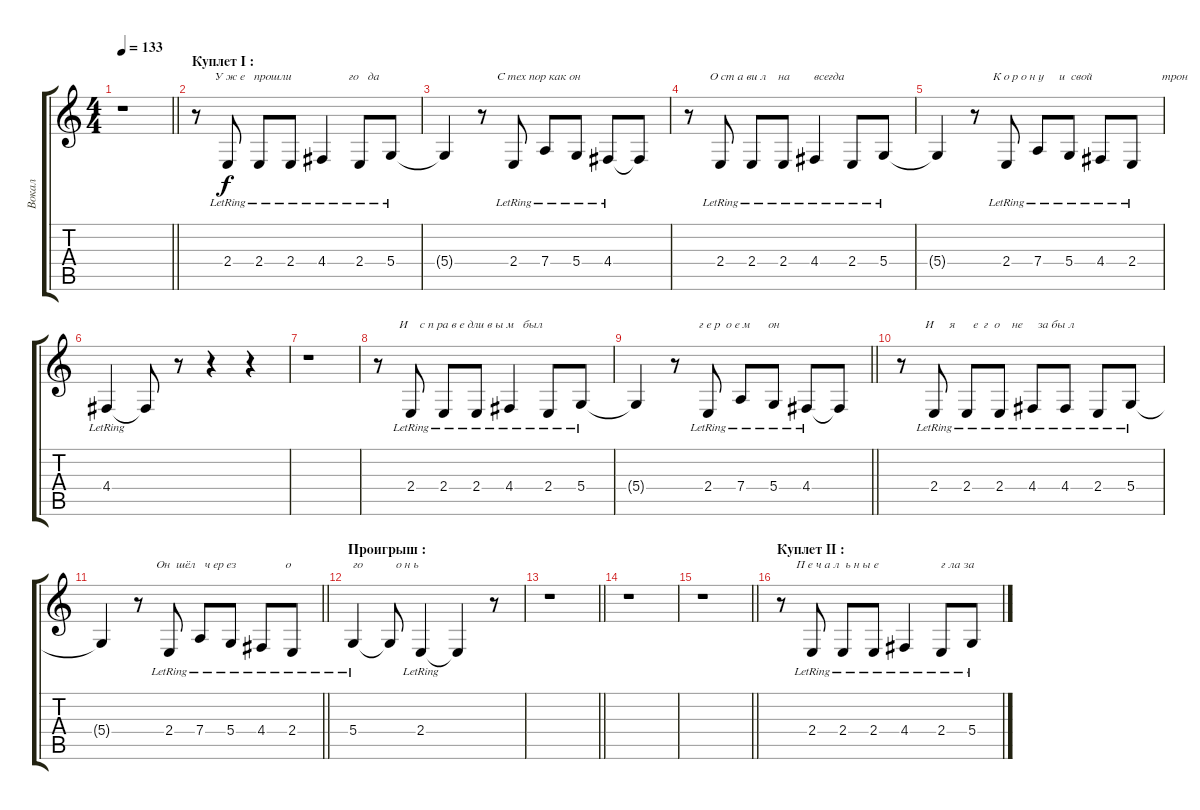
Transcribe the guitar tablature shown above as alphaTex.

\track ("Вокал" "Вокал") {instrument lead6voice}
\staff {score tabs}
\tuning (E4 B3 G3 D3 A2 E2) {hide}
\ts (4 4)
\tempo 133
\clef g2
\barLineRight lightlight
\ks c
r.1{dy f} |
\section ("" "Куплет I :")
r.8{txt "      У ж е   прошли"} 2.4{lr}.8 2.4{lr}.8 2.4{lr}.8 4.4{lr}.4{txt "         го   да"} 2.4{lr}.8 5.4{lr}.8 |
5.4{t}.4 r.8{txt "     С тех пор как он"} 2.4{lr}.8 7.4{lr}.8 5.4{lr}.8 4.4{lr}.8 4.4{t}.8 |
r.8{txt "       О ст а ви л    на        всегда"} 2.4{lr}.8 2.4{lr}.8 2.4{lr}.8 4.4{lr}.4 2.4{lr}.8 5.4{lr}.8 |
5.4{t}.4 r.8{txt "      К о р о н у     и  свой   "} 2.4{lr}.8 7.4{lr}.8 5.4{lr}.8 4.4{lr}.8 2.4{lr}.8{txt "          трон"} |
4.4{lr}.4 4.4{t}.8 r.8 r.4 r.4 |
r.1 |
r.8{txt "       И    с п ра в е дли в ы м   был "} 2.4{lr}.8 2.4{lr}.8 2.4{lr}.8 4.4{lr}.4 2.4{lr}.8 5.4{lr}.8 |
\barLineRight lightlight
5.4{t}.4 r.8{txt "        г е р  о е м      он"} 2.4{lr}.8 7.4{lr}.8 5.4{lr}.8 4.4{lr}.8 4.4{t}.8 |
r.8{txt "        И     я      е  г  о    не     за бы л"} 2.4{lr}.8 2.4{lr}.8 2.4{lr}.8 4.4{lr}.8 4.4{lr}.8 2.4{lr}.8 5.4{lr}.8 |
\barLineRight lightlight
5.4{t}.4 r.8{txt "      Он  шёл   ч ер ез       "} 2.4{lr}.8 7.4{lr}.8 5.4{lr}.8 4.4{lr}.8{txt "        о"} 2.4{lr}.8 |
\section ("" "Проигрыш :")
5.4{lr}.4{txt "го"} 5.4{t}.8{txt "  о н ь"} 2.4{lr}.4 2.4{t}.4 r.8 |
\barLineRight lightlight
r.1 |
r.1 |
\barLineRight lightlight
r.1 |
\section ("" "Куплет II :")
r.8{txt "     П е ч а л  ь н ы е"} 2.4{lr}.8 2.4{lr}.8 2.4{lr}.8 4.4{lr}.4 2.4{lr}.8{txt "г ла за"} 5.4{lr}.8
